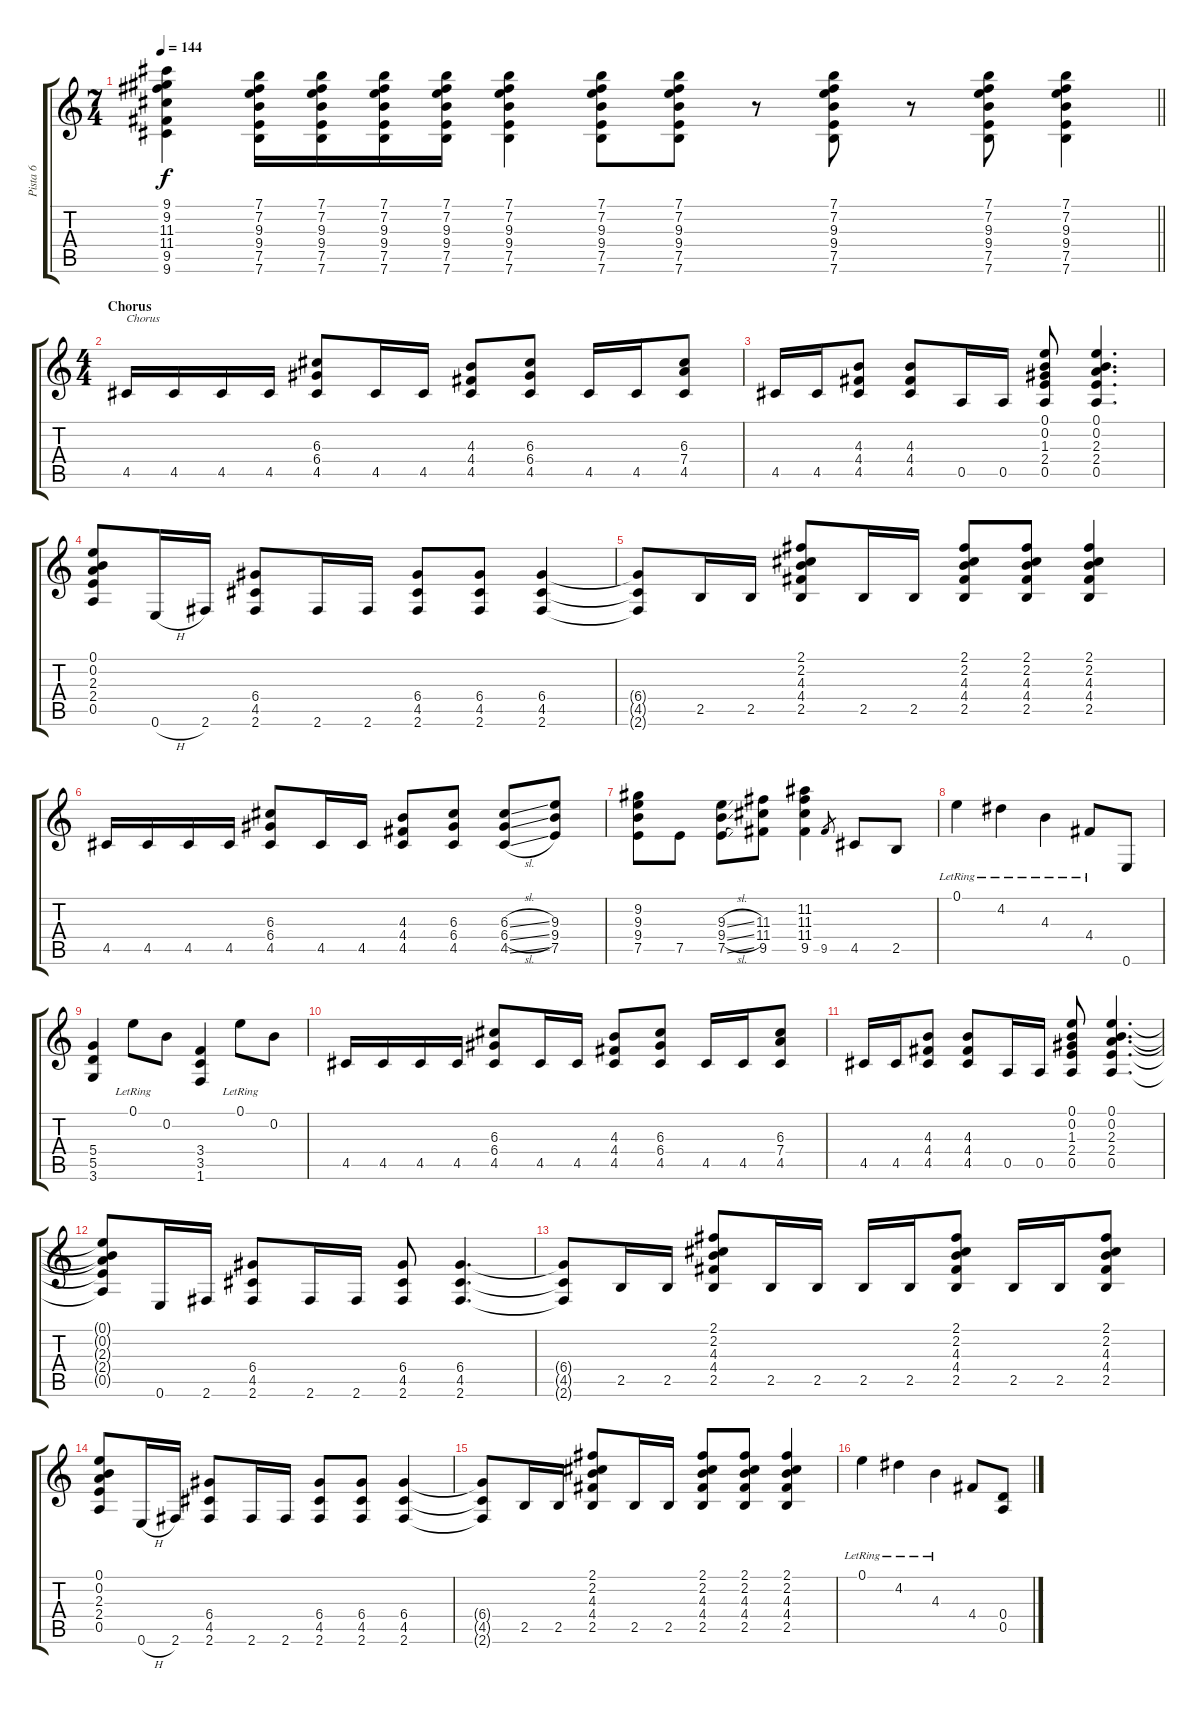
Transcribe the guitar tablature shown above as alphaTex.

\track ("Pista 6" "Pista 6") {instrument distortionguitar}
\staff {score tabs}
\tuning (E4 B3 G3 D3 A2 E2) {hide}
\ts (7 4)
\tempo 144
\clef g2
\barLineRight lightlight
\ks c
(9.1 9.2 11.3 11.4 9.5 9.6).4{dy f} (7.1 7.2 9.3 9.4 7.5 7.6).16 (7.1 7.2 9.3 9.4 7.5 7.6).16 (7.1 7.2 9.3 9.4 7.5 7.6).16 (7.1 7.2 9.3 9.4 7.5 7.6).16 (7.1 7.2 9.3 9.4 7.5 7.6).4 (7.1 7.2 9.3 9.4 7.5 7.6).8 (7.1 7.2 9.3 9.4 7.5 7.6).8 r.8 (7.1 7.2 9.3 9.4 7.5 7.6).8 r.8 (7.1 7.2 9.3 9.4 7.5 7.6).8 (7.1 7.2 9.3 9.4 7.5 7.6).4 |
\ts (4 4)
\section ("" "Chorus")
4.5.16{txt "Chorus"} 4.5.16 4.5.16 4.5.16 (6.3 6.4 4.5).8 4.5.16 4.5.16 (4.3 4.4 4.5).8 (6.3 6.4 4.5).8 4.5.16 4.5.16 (6.3 7.4 4.5).8 |
4.5.16 4.5.16 (4.3 4.4 4.5).8 (4.3 4.4 4.5).8 0.5.16 0.5.16 (0.1 0.2 1.3 2.4 0.5).8 (0.1 0.2 2.3 2.4 0.5).4{d} |
(0.1 0.2 2.3 2.4 0.5).8 0.6{h}.16 2.6.16 (6.4 4.5 2.6).8 2.6.16 2.6.16 (6.4 4.5 2.6).8 (6.4 4.5 2.6).8 (6.4 4.5 2.6).4 |
(6.4{t} 4.5{t} 2.6{t}).8 2.5.16 2.5.16 (2.1 2.2 4.3 4.4 2.5).8 2.5.16 2.5.16 (2.1 2.2 4.3 4.4 2.5).8 (2.1 2.2 4.3 4.4 2.5).8 (2.1 2.2 4.3 4.4 2.5).4 |
4.5.16 4.5.16 4.5.16 4.5.16 (6.3 6.4 4.5).8 4.5.16 4.5.16 (4.3 4.4 4.5).8 (6.3 6.4 4.5).8 (6.3{sl} 6.4{sl} 4.5{sl}).8 (9.3 9.4 7.5).8 |
(9.2 9.3 9.4 7.5).8 7.5.8 (9.3{sl} 9.4{sl} 7.5{sl}).8 (11.3 11.4 9.5).8 (11.2 11.3 11.4 9.5).4 9.5.8{gr} 4.5.8 2.5.8 |
0.1{lr}.4 4.2{lr}.4 4.3{lr}.4 4.4{lr}.8 0.6.8 |
(5.4 5.5 3.6).4 0.1{lr}.8 0.2.8 (3.4 3.5 1.6).4 0.1{lr}.8 0.2.8 |
4.5.16 4.5.16 4.5.16 4.5.16 (6.3 6.4 4.5).8 4.5.16 4.5.16 (4.3 4.4 4.5).8 (6.3 6.4 4.5).8 4.5.16 4.5.16 (6.3 7.4 4.5).8 |
4.5.16 4.5.16 (4.3 4.4 4.5).8 (4.3 4.4 4.5).8 0.5.16 0.5.16 (0.1 0.2 1.3 2.4 0.5).8 (0.1 0.2 2.3 2.4 0.5).4{d} |
(0.1{t} 0.2{t} 2.3{t} 2.4{t} 0.5{t}).8 0.6.16 2.6.16 (6.4 4.5 2.6).8 2.6.16 2.6.16 (6.4 4.5 2.6).8 (6.4 4.5 2.6).4{d} |
(6.4{t} 4.5{t} 2.6{t}).8 2.5.16 2.5.16 (2.1 2.2 4.3 4.4 2.5).8 2.5.16 2.5.16 2.5.16 2.5.16 (2.1 2.2 4.3 4.4 2.5).8 2.5.16 2.5.16 (2.1 2.2 4.3 4.4 2.5).8 |
(0.1 0.2 2.3 2.4 0.5).8 0.6{h}.16 2.6.16 (6.4 4.5 2.6).8 2.6.16 2.6.16 (6.4 4.5 2.6).8 (6.4 4.5 2.6).8 (6.4 4.5 2.6).4 |
(6.4{t} 4.5{t} 2.6{t}).8 2.5.16 2.5.16 (2.1 2.2 4.3 4.4 2.5).8 2.5.16 2.5.16 (2.1 2.2 4.3 4.4 2.5).8 (2.1 2.2 4.3 4.4 2.5).8 (2.1 2.2 4.3 4.4 2.5).4 |
0.1{lr}.4 4.2{lr}.4 4.3{lr}.4 4.4.8 (0.4 0.5).8
